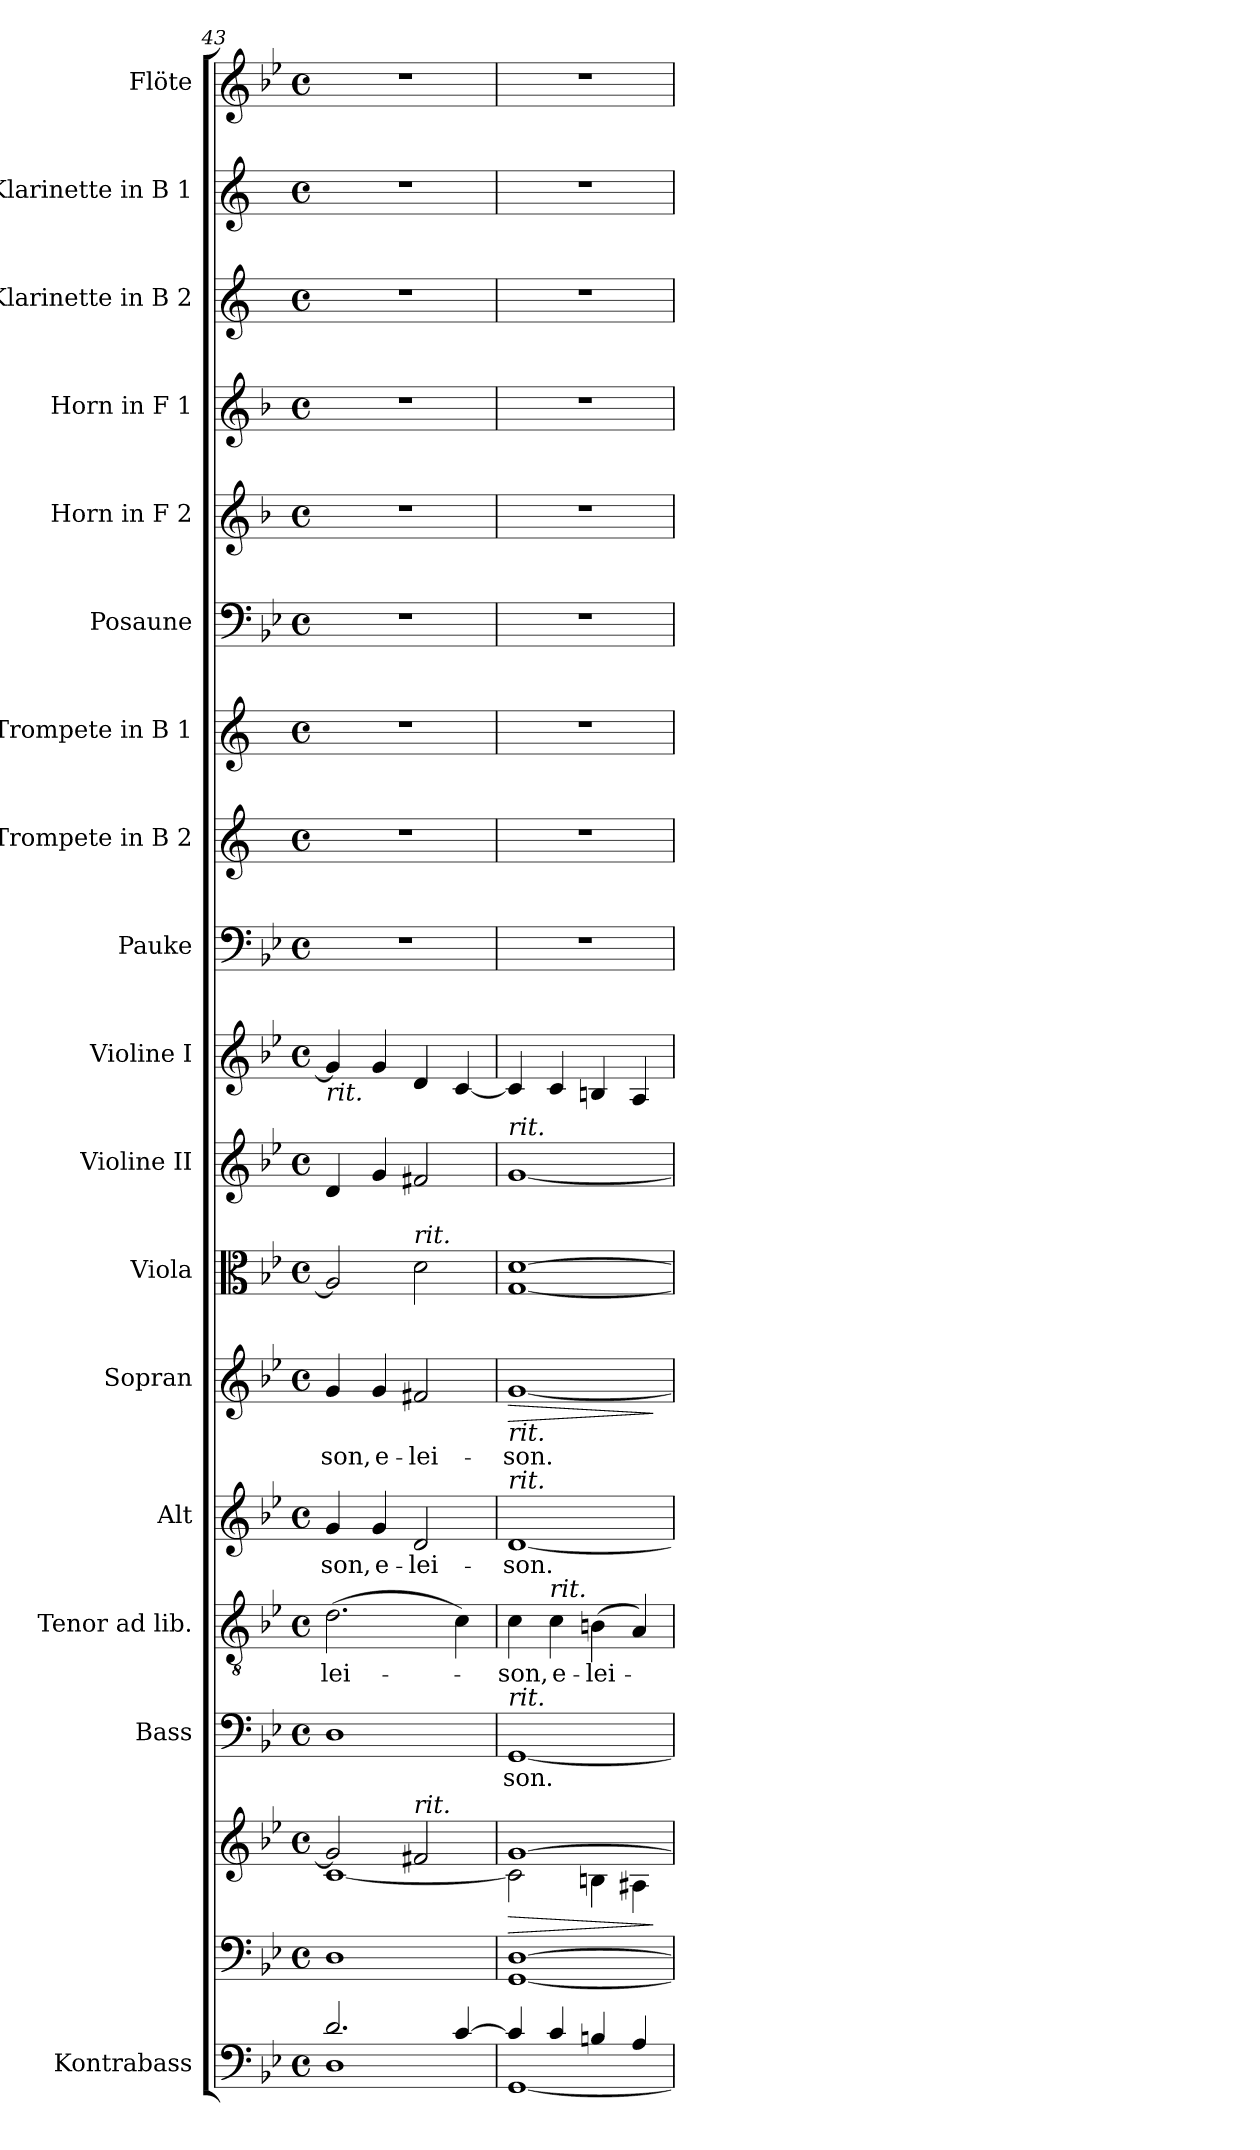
**kern	**kern	**kern	**dynam	**kern	**text	**kern	**text	**kern	**text	**kern	**text	**dynam	**kern	**kern	**kern	**kern	**kern	**kern	**kern	**kern	**kern	**kern	**kern	**kern
*part18	*part17	*part17	*part17	*part16	*part16	*part15	*part15	*part14	*part14	*part13	*part13	*part13	*part12	*part11	*part10	*part9	*part8	*part7	*part6	*part5	*part4	*part3	*part2	*part1
*staff19	*staff18	*staff17	*staff17/18	*staff16	*staff16	*staff15	*staff15	*staff14	*staff14	*staff13	*staff13	*staff13	*staff12	*staff11	*staff10	*staff9	*staff8	*staff7	*staff6	*staff5	*staff4	*staff3	*staff2	*staff1
*I"Kontrabass	*	*	*	*I"Bass	*	*I"Tenor ad lib.	*	*I"Alt	*	*I"Sopran	*	*	*I"Viola	*I"Violine II	*I"Violine I	*I"Pauke	*I"Trompete in B 2	*I"Trompete in B 1	*I"Posaune	*I"Horn in F 2	*I"Horn in F 1	*I"Klarinette in B 2	*I"Klarinette in B 1	*I"Flöte
*I'Kb.	*	*	*	*I'B	*	*I'T	*	*I'A	*	*I'S	*	*	*I'Vla.	*I'Vl. II	*I'Vl. I	*I'Pk.	*	*	*I'Pos.	*I'Hrn. 2	*I'Hrn. 1	*	*	*I'Fl.
*clefF4	*clefF4	*clefG2	*	*clefF4	*	*clefGv2	*	*clefG2	*	*clefG2	*	*	*clefC3	*clefG2	*clefG2	*clefF4	*clefG2	*clefG2	*clefF4	*clefG2	*clefG2	*clefG2	*clefG2	*clefG2
*ITrd7c12	*	*	*	*	*	*	*	*	*	*	*	*	*	*	*	*	*ITrd1c2	*ITrd1c2	*	*ITrd4c7	*ITrd4c7	*ITrd1c2	*ITrd1c2	*
*k[b-e-]	*k[b-e-]	*k[b-e-]	*	*k[b-e-]	*	*k[b-e-]	*	*k[b-e-]	*	*k[b-e-]	*	*	*k[b-e-]	*k[b-e-]	*k[b-e-]	*k[b-e-]	*k[b-e-]	*k[b-e-]	*k[b-e-]	*k[b-e-]	*k[b-e-]	*k[b-e-]	*k[b-e-]	*k[b-e-]
*B-:	*B-:	*B-:	*	*B-:	*	*B-:	*	*B-:	*	*B-:	*	*	*B-:	*B-:	*B-:	*B-:	*B-:	*B-:	*B-:	*B-:	*B-:	*B-:	*B-:	*B-:
*M4/4	*M4/4	*M4/4	*	*M4/4	*	*M4/4	*	*M4/4	*	*M4/4	*	*	*M4/4	*M4/4	*M4/4	*M4/4	*M4/4	*M4/4	*M4/4	*M4/4	*M4/4	*M4/4	*M4/4	*M4/4
*met(c)	*met(c)	*met(c)	*	*met(c)	*	*met(c)	*	*met(c)	*	*met(c)	*	*	*met(c)	*met(c)	*met(c)	*met(c)	*met(c)	*met(c)	*met(c)	*met(c)	*met(c)	*met(c)	*met(c)	*met(c)
=43	=43	=43	=43	=43	=43	=43	=43	=43	=43	=43	=43	=43	=43	=43	=43	=43	=43	=43	=43	=43	=43	=43	=43	=43
*^	*	*^	*	*	*	*	*	*	*	*	*	*	*	*	*	*	*	*	*	*	*	*	*	*
!	!	!	!	!	!	!	!	!	!	!	!	!	!	!	!	!	!LO:TX:b:i:t=rit.	!	!	!	!	!	!	!	!	!
!	!	!	!	!	!	!	!	!	!LO:LY:b	!	!LO:LY:b	!	!LO:LY:b	!	!	!	!	!	!	!	!	!	!	!	!	!
2.D/	1DD	1D	2g/]	[<1c	.	1D	.	(>2.d\	-lei-	4g/	-son,	4g/	-son,	.	2A/]	4d/	4g/]	1r	1r	1r	1r	1r	1r	1r	1r	1r
!	!	!	!	!	!	!	!	!	!	!	!LO:LY:b	!	!LO:LY:b	!	!	!	!	!	!	!	!	!	!	!	!	!
.	.	.	.	.	.	.	.	.	.	4g/	e-	4g/	e-	.	.	4g/	4g/	.	.	.	.	.	.	.	.	.
!	!	!	!	!	!	!	!	!	!	!	!	!	!	!	!LO:TX:a:i:t=rit.	!	!	!	!	!	!	!	!	!	!	!
!	!	!	!LO:TX:a:i:t=rit.	!	!	!	!	!	!	!	!	!	!	!	!	!	!	!	!	!	!	!	!	!	!	!
!	!	!	!	!	!	!	!	!	!	!	!LO:LY:b	!	!LO:LY:b	!	!	!	!	!	!	!	!	!	!	!	!	!
.	.	.	2f#X/	.	.	.	.	.	.	2d/	-lei-	2f#X/	-lei-	.	2d\	2f#X/	4d/	.	.	.	.	.	.	.	.	.
[>4C/	.	.	.	.	.	.	.	4c\)	.	.	.	.	.	.	.	.	[4c/	.	.	.	.	.	.	.	.	.
=44	=44	=44	=44	=44	=44	=44	=44	=44	=44	=44	=44	=44	=44	=44	=44	=44	=44	=44	=44	=44	=44	=44	=44	=44	=44	=44
!	!	!	!	!	!	!	!	!	!	!	!	!	!	!	!	!LO:TX:a:i:t=rit.	!	!	!	!	!	!	!	!	!	!
!	!	!	!	!	!	!	!	!	!	!	!	!LO:TX:b:i:t=rit.	!	!	!	!	!	!	!	!	!	!	!	!	!	!
!	!	!	!	!	!	!	!	!	!	!LO:TX:a:i:t=rit.	!	!	!	!	!	!	!	!	!	!	!	!	!	!	!	!
!	!	!	!	!	!	!LO:TX:a:i:t=rit.	!	!	!	!	!	!	!	!	!	!	!	!	!	!	!	!	!	!	!	!
!	!	!	!	!	!LO:HP:b	!	!LO:LY:b	!	!LO:LY:b	!	!LO:LY:b	!	!LO:LY:b	!LO:HP:b	!	!	!	!	!	!	!	!	!	!	!	!
4C/]	[<1GGG	[1GG [1D	[>1g	2c\]	>	[1GG	-son.	4c\	-son,	[1d	-son.	[1g	-son.	>	[1G [1d	[1g	4c/]	1r	1r	1r	1r	1r	1r	1r	1r	1r
!	!	!	!	!	!	!	!	!LO:TX:a:i:t=rit.	!	!	!	!	!	!	!	!	!	!	!	!	!	!	!	!	!	!
!	!	!	!	!	!	!	!	!	!LO:LY:b	!	!	!	!	!	!	!	!	!	!	!	!	!	!	!	!	!
4C/	.	.	.	.	.	.	.	4c\	e-	.	.	.	.	.	.	.	4c/	.	.	.	.	.	.	.	.	.
!	!	!	!	!	!	!	!	!	!LO:LY:b	!	!	!	!	!	!	!	!	!	!	!	!	!	!	!	!	!
4BBn/	.	.	.	4Bn\	.	.	.	(>4Bn\	-lei-	.	.	.	.	.	.	.	4Bn/	.	.	.	.	.	.	.	.	.
4AA/	.	.	.	4A#X\	.	.	.	4A/)	.	.	.	.	.	.	.	.	4A/	.	.	.	.	.	.	.	.	.
*v	*v	*	*v	*v	*	*	*	*	*	*	*	*	*	*	*	*	*	*	*	*	*	*	*	*	*	*
.	.	.	]	.	.	.	.	.	.	.	.	]	.	.	.	.	.	.	.	.	.	.	.	.
=	=	=	=	=	=	=	=	=	=	=	=	=	=	=	=	=	=	=	=	=	=	=	=	=
*-	*-	*-	*-	*-	*-	*-	*-	*-	*-	*-	*-	*-	*-	*-	*-	*-	*-	*-	*-	*-	*-	*-	*-	*-
